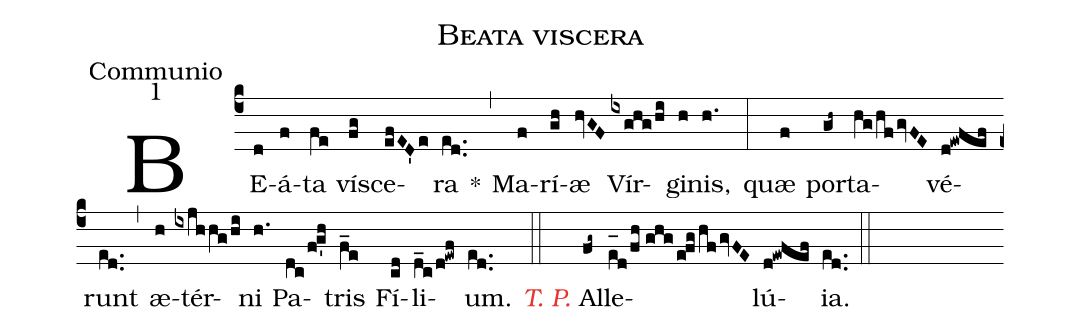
name:Beata viscera;
office-part:Communio;
mode:1;
%%
(c4) BE(d)á(f)ta(fe) ví(fg)sce(efED'e)ra(ed..) *(,) Ma(f)rí(gh)æ(hvGF) Vír(ixghg!/hi)gi(h)nis,(h.) (:)
 quæ(f) por(gh~)ta(hg/hfgvFE)vé(d!ewfef)runt(ed..) (,) æ(h)tér(ixjhhg/hi)ni(h.) Pa(dc/f!g'h)tris(f_e) Fí(cd)li(d_c/d!ewf)um.(ed..) (::)

 <i><c>T. P.</c></i> Al(fg~)le(e_[oh:h]d/fh//ghg/e!fg/hfgvFE)lú(d!ewfef){ia}.(ed..) (::)
